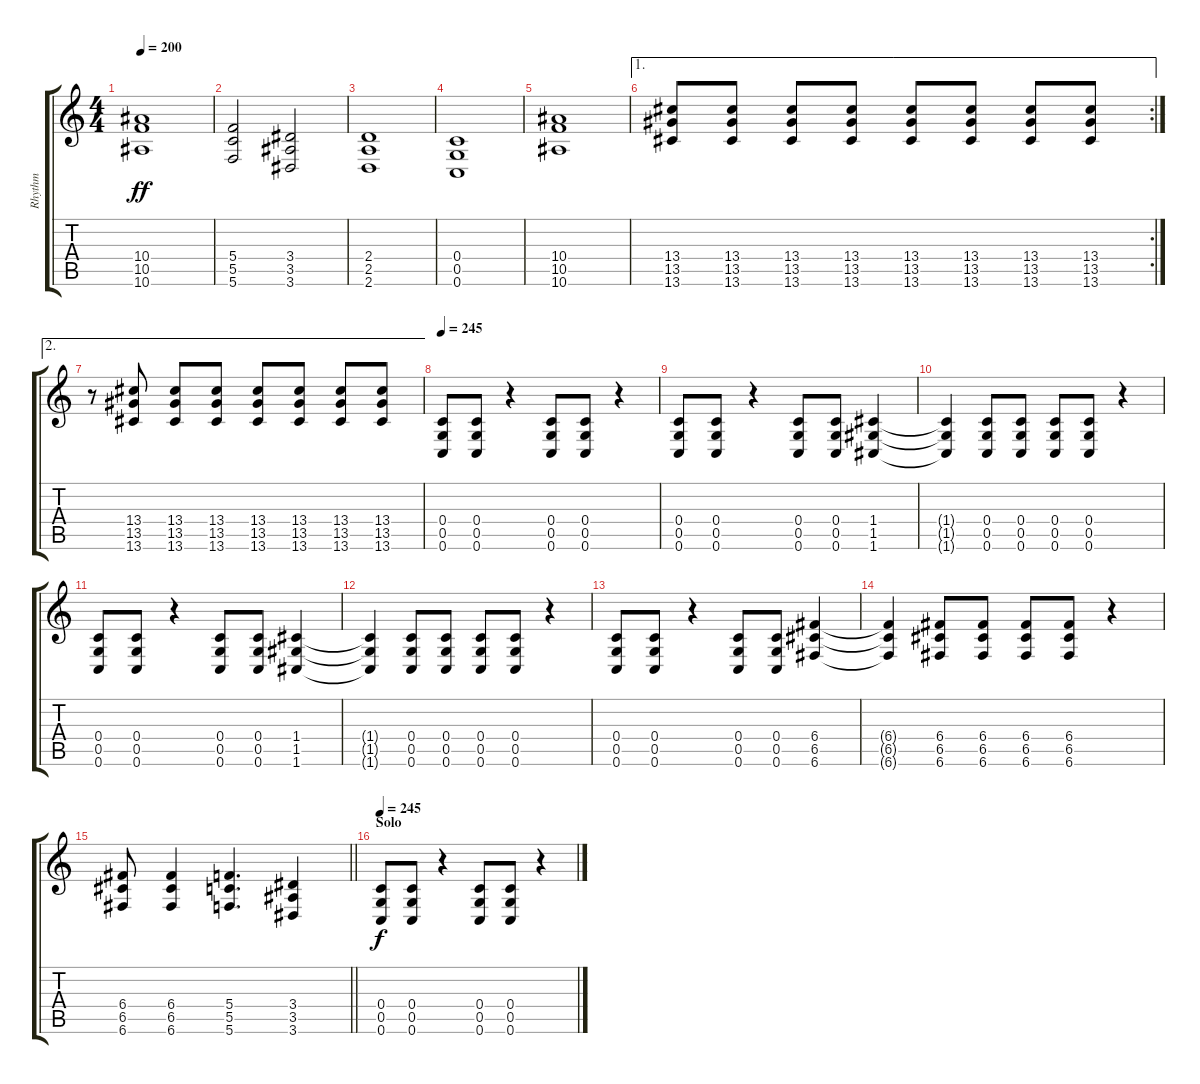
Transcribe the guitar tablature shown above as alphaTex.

\track ("Rhythm" "Rhythm") {instrument distortionguitar}
\staff {score tabs}
\tuning (D4 A3 F3 C3 G2 C2) {hide}
\ts (4 4)
\tempo 200
\clef g2
\ks c
(10.4 10.5 10.6).1{dy ff} |
(5.4 5.5 5.6).2 (3.4 3.5 3.6).2 |
(2.4 2.5 2.6).1 |
(0.4 0.5 0.6).1 |
(10.4 10.5 10.6).1 |
\ae 1
\rc 2
(13.4 13.5 13.6).8 (13.4 13.5 13.6).8 (13.4 13.5 13.6).8 (13.4 13.5 13.6).8 (13.4 13.5 13.6).8 (13.4 13.5 13.6).8 (13.4 13.5 13.6).8 (13.4 13.5 13.6).8 |
\ae 2
r.8 (13.4 13.5 13.6).8 (13.4 13.5 13.6).8 (13.4 13.5 13.6).8 (13.4 13.5 13.6).8 (13.4 13.5 13.6).8 (13.4 13.5 13.6).8 (13.4 13.5 13.6).8 |
\tempo 245
(0.4 0.5 0.6).8 (0.4 0.5 0.6).8 r.4 (0.4 0.5 0.6).8 (0.4 0.5 0.6).8 r.4 |
(0.4 0.5 0.6).8 (0.4 0.5 0.6).8 r.4 (0.4 0.5 0.6).8 (0.4 0.5 0.6).8 (1.4 1.5 1.6).4 |
(1.4{t} 1.5{t} 1.6{t}).4 (0.4 0.5 0.6).8 (0.4 0.5 0.6).8 (0.4 0.5 0.6).8 (0.4 0.5 0.6).8 r.4 |
(0.4 0.5 0.6).8 (0.4 0.5 0.6).8 r.4 (0.4 0.5 0.6).8 (0.4 0.5 0.6).8 (1.4 1.5 1.6).4 |
(1.4{t} 1.5{t} 1.6{t}).4 (0.4 0.5 0.6).8 (0.4 0.5 0.6).8 (0.4 0.5 0.6).8 (0.4 0.5 0.6).8 r.4 |
(0.4 0.5 0.6).8 (0.4 0.5 0.6).8 r.4 (0.4 0.5 0.6).8 (0.4 0.5 0.6).8 (6.4 6.5 6.6).4 |
(6.4{t} 6.5{t} 6.6{t}).4 (6.4 6.5 6.6).8 (6.4 6.5 6.6).8 (6.4 6.5 6.6).8 (6.4 6.5 6.6).8 r.4 |
\barLineRight lightlight
(6.4 6.5 6.6).8 (6.4 6.5 6.6).4 (5.4 5.5 5.6).4{d} (3.4 3.5 3.6).4 |
\section ("" "Solo")
\tempo 245
(0.4 0.5 0.6).8{dy f} (0.4 0.5 0.6).8 r.4 (0.4 0.5 0.6).8 (0.4 0.5 0.6).8 r.4
